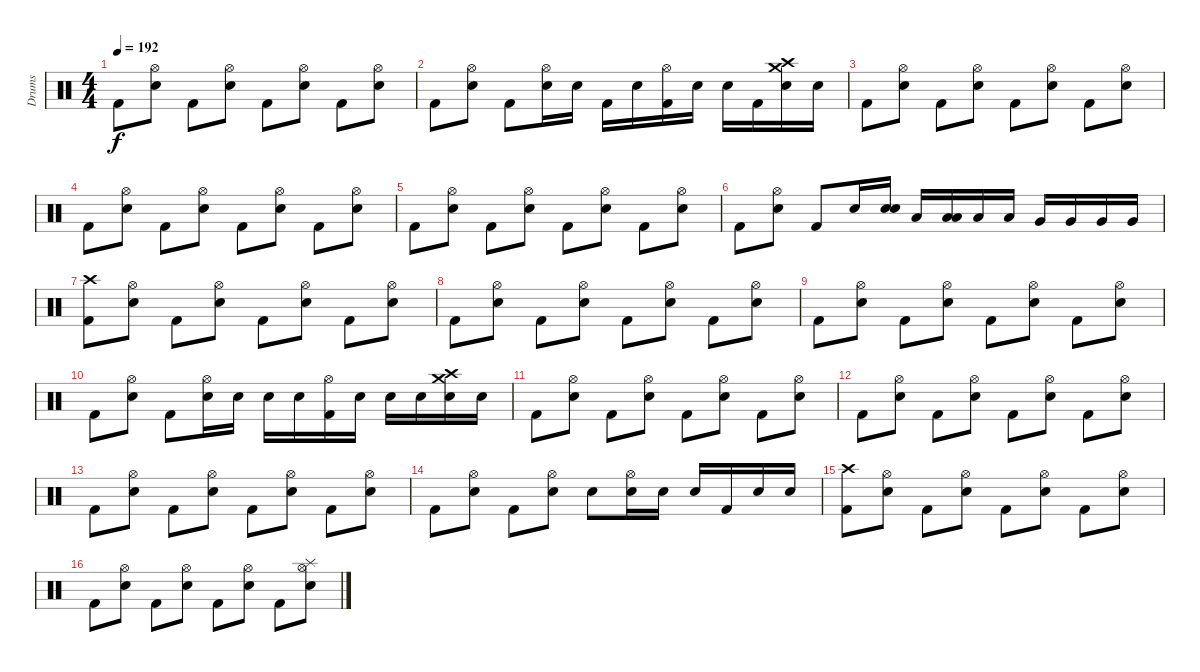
\track ("Drums" "Drums") {instrument percussion}
\staff {score}
\articulation defaults
\ts (4 4)
\tempo 192
\clef neutral
\ks c "Kick (hit) 2".8{dy f}
("Snare (hit) 2" "Hi-Hat (open)").8 "Kick (hit) 2".8 ("Snare (hit) 2" "Hi-Hat (open)").8 "Kick (hit) 2".8 ("Snare (hit) 2" "Hi-Hat (open)").8 "Kick (hit) 2".8 ("Snare (hit) 2" "Hi-Hat (open)").8 |
"Kick (hit) 2".8 ("Snare (hit) 2" "Hi-Hat (open)").8 "Kick (hit) 2".8 ("Hi-Hat (open)" "Snare (hit) 2").16 "Snare (hit) 2".16 "Kick (hit) 2".16 "Snare (hit) 2".16 ("Kick (hit) 2" "Hi-Hat (open)").16 "Snare (hit) 2".16 "Snare (hit) 2".16 "Kick (hit) 2".16 ("Snare (hit) 2" "Crash high (hit)" "Crash medium (hit)").16 "Snare (hit) 2".16 |
"Kick (hit) 2".8 ("Snare (hit) 2" "Hi-Hat (open)").8 "Kick (hit) 2".8 ("Snare (hit) 2" "Hi-Hat (open)").8 "Kick (hit) 2".8 ("Snare (hit) 2" "Hi-Hat (open)").8 "Kick (hit) 2".8 ("Snare (hit) 2" "Hi-Hat (open)").8 |
"Kick (hit) 2".8 ("Snare (hit) 2" "Hi-Hat (open)").8 "Kick (hit) 2".8 ("Snare (hit) 2" "Hi-Hat (open)").8 "Kick (hit) 2".8 ("Snare (hit) 2" "Hi-Hat (open)").8 "Kick (hit) 2".8 ("Snare (hit) 2" "Hi-Hat (open)").8 |
"Kick (hit) 2".8 ("Snare (hit) 2" "Hi-Hat (open)").8 "Kick (hit) 2".8 ("Snare (hit) 2" "Hi-Hat (open)").8 "Kick (hit) 2".8 ("Snare (hit) 2" "Hi-Hat (open)").8 "Kick (hit) 2".8 ("Snare (hit) 2" "Hi-Hat (open)").8 |
"Kick (hit) 2".8 ("Snare (hit) 2" "Hi-Hat (open)").8 "Kick (hit) 2".8 "Snare (hit) 2".16 ("Snare (hit) 2" "Snare (hit) 2").16 "Low Tom (hit)".16 ("Low Tom (hit)" "Low Tom (hit)").16 "Low Tom (hit)".16 "Low Tom (hit)".16 "Very Low Tom (hit)".16 "Very Low Tom (hit)".16 "Very Low Tom (hit)".16 "Very Low Tom (hit)".16 |
("Crash high (hit)" "Kick (hit) 2").8 ("Snare (hit) 2" "Hi-Hat (open)").8 "Kick (hit) 2".8 ("Snare (hit) 2" "Hi-Hat (open)").8 "Kick (hit) 2".8 ("Snare (hit) 2" "Hi-Hat (open)").8 "Kick (hit) 2".8 ("Snare (hit) 2" "Hi-Hat (open)").8 |
"Kick (hit) 2".8 ("Snare (hit) 2" "Hi-Hat (open)").8 "Kick (hit) 2".8 ("Snare (hit) 2" "Hi-Hat (open)").8 "Kick (hit) 2".8 ("Snare (hit) 2" "Hi-Hat (open)").8 "Kick (hit) 2".8 ("Snare (hit) 2" "Hi-Hat (open)").8 |
"Kick (hit) 2".8 ("Snare (hit) 2" "Hi-Hat (open)").8 "Kick (hit) 2".8 ("Snare (hit) 2" "Hi-Hat (open)").8 "Kick (hit) 2".8 ("Snare (hit) 2" "Hi-Hat (open)").8 "Kick (hit) 2".8 ("Snare (hit) 2" "Hi-Hat (open)").8 |
"Kick (hit) 2".8 ("Snare (hit) 2" "Hi-Hat (open)").8 "Kick (hit) 2".8 ("Hi-Hat (open)" "Snare (hit) 2").16 "Snare (hit) 2".16 "Snare (hit) 2".16 "Snare (hit) 2".16 ("Kick (hit) 2" "Hi-Hat (open)").16 "Snare (hit) 2".16 "Snare (hit) 2".16 "Snare (hit) 2".16 ("Snare (hit) 2" "Crash high (hit)" "Crash medium (hit)").16 "Snare (hit) 2".16 |
"Kick (hit) 2".8 ("Snare (hit) 2" "Hi-Hat (open)").8 "Kick (hit) 2".8 ("Snare (hit) 2" "Hi-Hat (open)").8 "Kick (hit) 2".8 ("Snare (hit) 2" "Hi-Hat (open)").8 "Kick (hit) 2".8 ("Snare (hit) 2" "Hi-Hat (open)").8 |
"Kick (hit) 2".8 ("Snare (hit) 2" "Hi-Hat (open)").8 "Kick (hit) 2".8 ("Snare (hit) 2" "Hi-Hat (open)").8 "Kick (hit) 2".8 ("Snare (hit) 2" "Hi-Hat (open)").8 "Kick (hit) 2".8 ("Snare (hit) 2" "Hi-Hat (open)").8 |
"Kick (hit) 2".8 ("Snare (hit) 2" "Hi-Hat (open)").8 "Kick (hit) 2".8 ("Snare (hit) 2" "Hi-Hat (open)").8 "Kick (hit) 2".8 ("Snare (hit) 2" "Hi-Hat (open)").8 "Kick (hit) 2".8 ("Snare (hit) 2" "Hi-Hat (open)").8 |
"Kick (hit) 2".8 ("Snare (hit) 2" "Hi-Hat (open)").8 "Kick (hit) 2".8 ("Snare (hit) 2" "Hi-Hat (open)").8 "Snare (hit) 2".8 ("Hi-Hat (open)" "Snare (hit) 2").16 "Snare (hit) 2".16 "Snare (hit) 2".16 "Kick (hit) 2".16 "Snare (hit) 2".16 "Snare (hit) 2".16 |
("Kick (hit) 2" "Crash high (hit)").8 ("Snare (hit) 2" "Hi-Hat (open)").8 "Kick (hit) 2".8 ("Snare (hit) 2" "Hi-Hat (open)").8 "Kick (hit) 2".8 ("Snare (hit) 2" "Hi-Hat (open)").8 "Kick (hit) 2".8 ("Snare (hit) 2" "Hi-Hat (open)").8 |
"Kick (hit) 2".8 ("Snare (hit) 2" "Hi-Hat (open)").8 "Kick (hit) 2".8 ("Snare (hit) 2" "Hi-Hat (open)").8 "Kick (hit) 2".8 ("Snare (hit) 2" "Hi-Hat (open)").8 "Kick (hit) 2".8 ("Snare (hit) 2" "Hi-Hat (open)" "Splash (hit)").8
